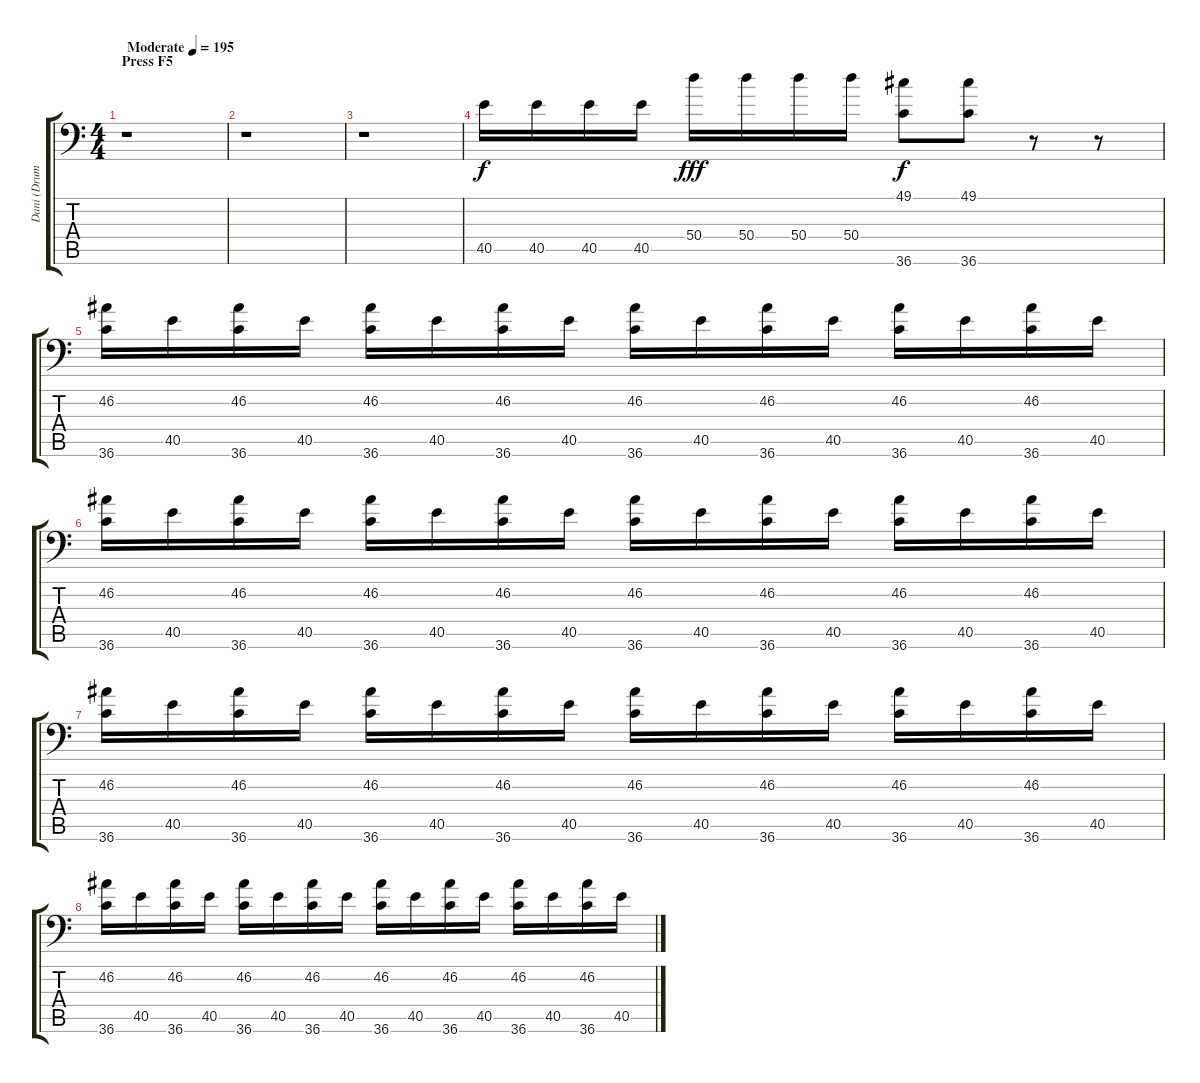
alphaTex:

\track ("Dani (Drums)" "Dani (Drum") {instrument acousticgrandpiano}
\staff {score tabs}
\tuning (C-1 C-1 C-1 C-1 C-1 C-1) {hide}
\ts (4 4)
\section ("" "Press F5")
\tempo (195 "Moderate")
\clef f4
\ks c
r.1{dy f instrument acousticgrandpiano} |
r.1 |
r.1 |
40.5.16 40.5.16 40.5.16 40.5.16 50.4.16{dy fff} 50.4.16 50.4.16 50.4.16 (49.1 36.6).8{dy f} (49.1 36.6).8 r.8 r.8 |
(46.2 36.6).16 40.5.16 (46.2 36.6).16 40.5.16 (46.2 36.6).16 40.5.16 (46.2 36.6).16 40.5.16 (46.2 36.6).16 40.5.16 (46.2 36.6).16 40.5.16 (46.2 36.6).16 40.5.16 (46.2 36.6).16 40.5.16 |
(46.2 36.6).16 40.5.16 (46.2 36.6).16 40.5.16 (46.2 36.6).16 40.5.16 (46.2 36.6).16 40.5.16 (46.2 36.6).16 40.5.16 (46.2 36.6).16 40.5.16 (46.2 36.6).16 40.5.16 (46.2 36.6).16 40.5.16 |
(46.2 36.6).16 40.5.16 (46.2 36.6).16 40.5.16 (46.2 36.6).16 40.5.16 (46.2 36.6).16 40.5.16 (46.2 36.6).16 40.5.16 (46.2 36.6).16 40.5.16 (46.2 36.6).16 40.5.16 (46.2 36.6).16 40.5.16 |
(46.2 36.6).16 40.5.16 (46.2 36.6).16 40.5.16 (46.2 36.6).16 40.5.16 (46.2 36.6).16 40.5.16 (46.2 36.6).16 40.5.16 (46.2 36.6).16 40.5.16 (46.2 36.6).16 40.5.16 (46.2 36.6).16 40.5.16
